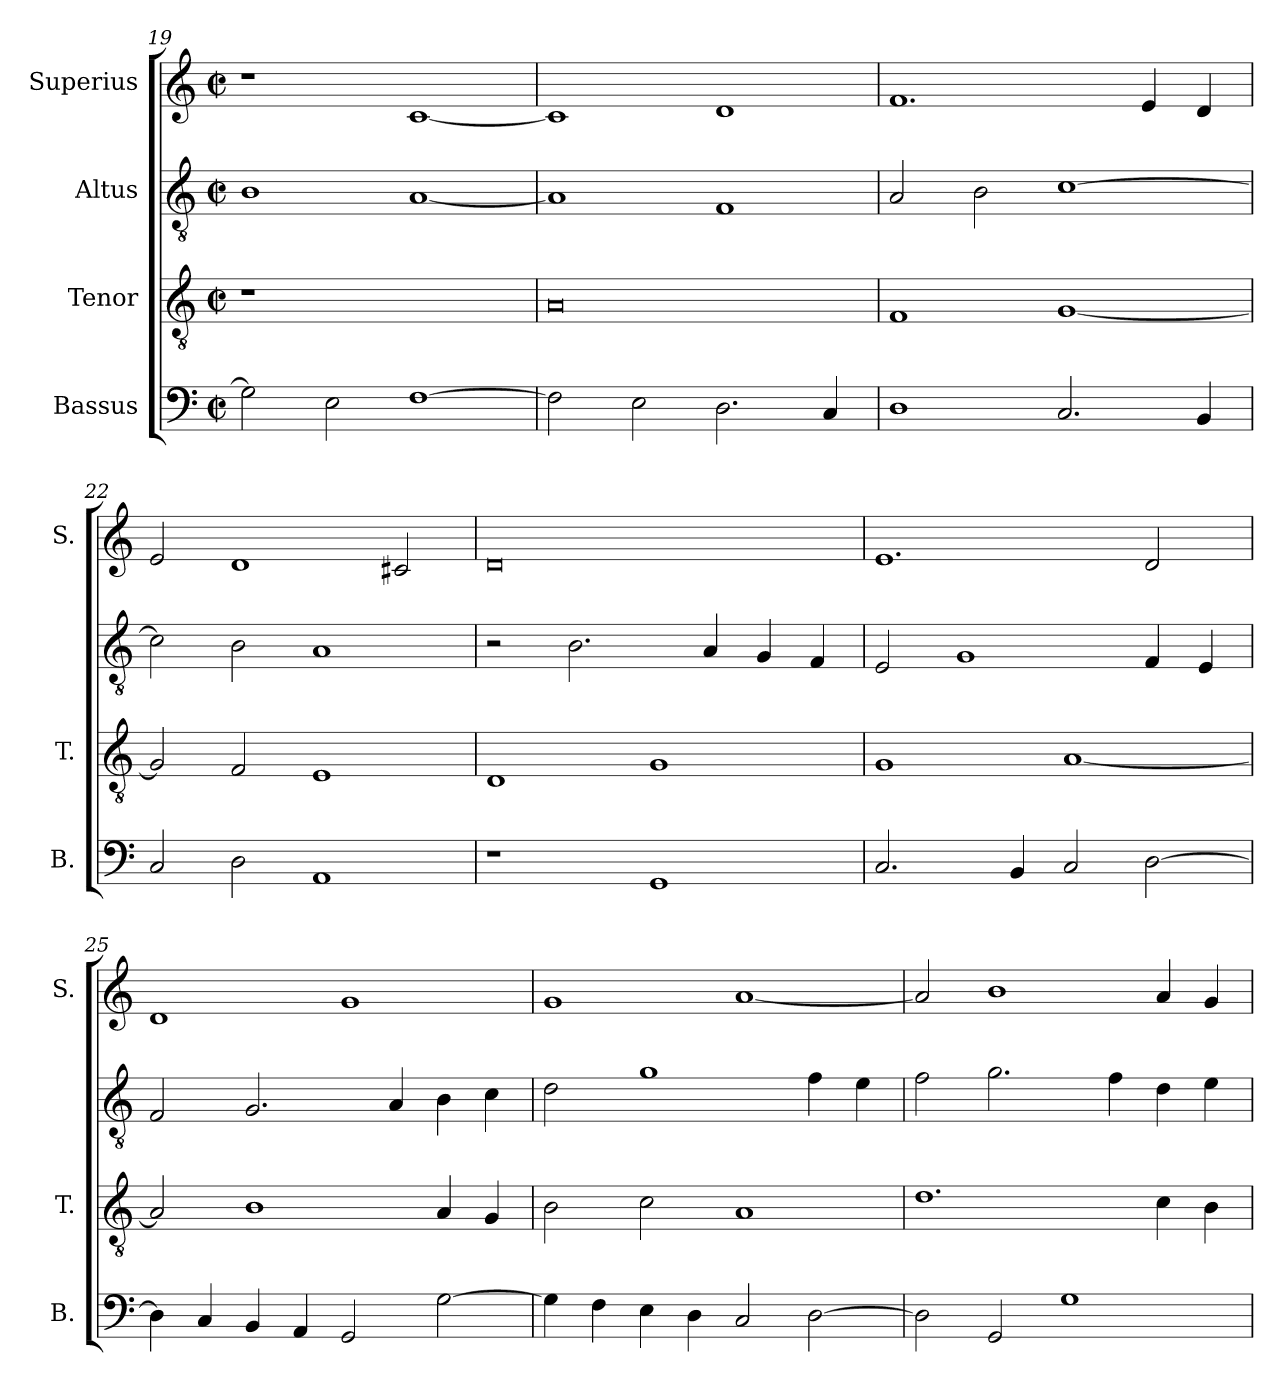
**kern	**kern	**kern	**kern
*part4	*part3	*part2	*part1
*staff4	*staff3	*staff2	*staff1
*I"Bassus	*I"Tenor	*I"Altus	*I"Superius
*I'B.	*I'T.	*	*I'S.
*clefF4	*clefGv2	*clefGv2	*clefG2
*	*ITrd7c12	*ITrd7c12	*
*k[]	*k[]	*k[]	*k[]
*C:	*C:	*C:	*C:
*M2/2	*M2/2	*M2/2	*M2/2
*met(c|)	*met(c|)	*met(c|)	*met(c|)
=19	=19	=19	=19
!	!LO:N:vis=1	!	!
2Gi\]	1r	1BBi	1r
2Ei\	.	.	.
[>1Fi	1ryy	[<1AAi	[<1ci
=20	=20	=20	=20
2Fi\]	0AAi	1AAi]	1ci]
2Ei\	.	.	.
2.Di\	.	1FFi	1di
4Ci/	.	.	.
!!LO:LB:g=z
=21	=21	=21	=21
1Di	1FFi	2AAi/	1.fi
.	.	2BBi\	.
2.Ci/	[<1GGi	[>1Ci	.
.	.	.	4ei/
4BBi/	.	.	4di/
=22	=22	=22	=22
2Ci/	2GGi/]	2Ci\]	2ei/
2Di\	2FFi/	2BBi\	1di
1AAi	1EEi	1AAi	.
.	.	.	2c#Xi/
=23	=23	=23	=23
1r	1DDi	2r	0di
.	.	2.BBi\	.
1GGi	1GGi	.	.
.	.	4AAi/	.
.	.	4GGi/	.
.	.	4FFi/	.
=24	=24	=24	=24
2.Ci/	1GGi	2EEi/	1.ei
.	.	1GGi	.
4BBi/	.	.	.
2Ci/	[<1AAi	.	.
[>2Di\	.	4FFi/	2di/
.	.	4EEi/	.
!!LO:PB:g=z
=25	=25	=25	=25
4Di\]	2AAi/]	2FFi/	1di
4Ci/	.	.	.
4BBi/	1BBi	2.GGi/	.
4AAi/	.	.	.
2GGi/	.	.	1gi
.	.	4AAi/	.
[>2Gi\	4AAi/	4BBi\	.
.	4GGi/	4Ci\	.
=26	=26	=26	=26
4Gi\]	2BBi\	2Di\	1gi
4Fi\	.	.	.
4Ei\	2Ci\	1Gi	.
4Di\	.	.	.
2Ci/	1AAi	.	[<1ai
[>2Di\	.	4Fi\	.
.	.	4Ei\	.
=27	=27	=27	=27
2Di\]	1.Di	2Fi\	2ai/]
2GGi/	.	2.Gi\	1bi
1Gi	.	.	.
.	.	4Fi\	.
.	4Ci\	4Di\	4ai/
.	4BBi\	4Ei\	4gi/
=	=	=	=
*-	*-	*-	*-
